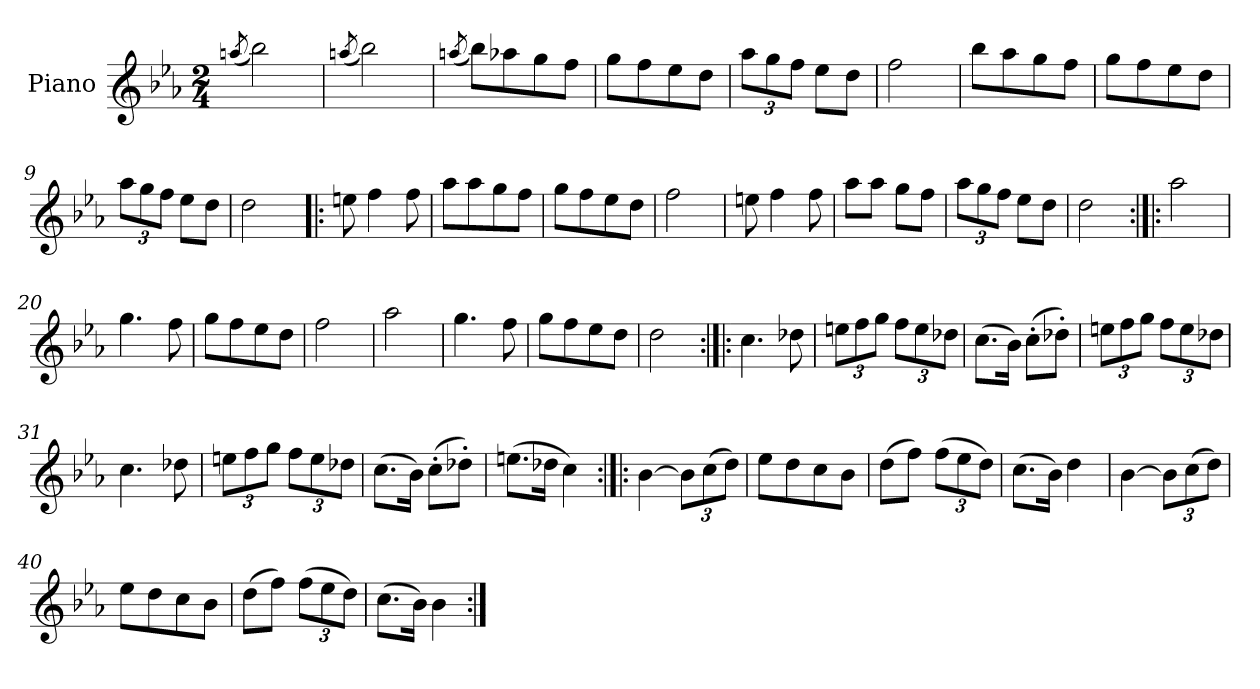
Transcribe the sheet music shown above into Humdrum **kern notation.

**kern
*part1
*staff1
*I"Piano
*I'Pno.
*clefG2
*k[b-e-a-]
*B-:mix
*M2/4
=1
(<8qaan/
2bb-\)
=2
(<8qaan/
2bb-\)
=3
(<8qaan/
8bb-\L)
8aa-X\
8gg\
8ff\J
=4
8gg\L
8ff\
8ee-\
8dd\J
=5
*Xbrackettup
12aa-\L
12gg\
12ff\J
8ee-\L
8dd\J
=6
2ff\
=7
8bb-\L
8aa-\
8gg\
8ff\J
!!LO:LB:g=z
=8
8gg\L
8ff\
8ee-\
8dd\J
=9
12aa-\L
12gg\
12ff\J
8ee-\L
8dd\J
=10
2dd\
=11!|:
8een\
4ff\
8ff\
=12
8aa-\L
8aa-\
8gg\
8ff\J
=13
8gg\L
8ff\
8ee-\
8dd\J
=14
2ff\
!!LO:LB:g=z
=15
8een\
4ff\
8ff\
=16
8aa-\L
8aa-\J
8gg\L
8ff\J
=17
12aa-\L
12gg\
12ff\J
8ee-\L
8dd\J
=18
2dd\
=19:|!|:
2aa-\
=20
4.gg\
8ff\
=21
8gg\L
8ff\
8ee-\
8dd\J
=22
2ff\
=23
2aa-\
!!LO:LB:g=z
=24
4.gg\
8ff\
=25
8gg\L
8ff\
8ee-\
8dd\J
=26
2dd\
=27:|!|:
4.cc\
8dd-X\
=28
12een\L
12ff\
12gg\J
12ff\L
12ee\
12dd-X\J
=29
(>8.cc\L
16b-\Jk)
(>8cc'\L
8dd-X'\J)
=30
12een\L
12ff\
12gg\J
12ff\L
12ee\
12dd-X\J
!!LO:LB:g=z
=31
4.cc\
8dd-X\
=32
12een\L
12ff\
12gg\J
12ff\L
12ee\
12dd-X\J
=33
(>8.cc\L
16b-\Jk)
(>8cc'\L
8dd-X'\J)
=34
(>8.een\L
16dd-X\Jk
4cc\)
=35:|!|:
[4b-\
12b-\L]
(>12cc\
12dd\J)
=36
8ee-\L
8dd\
8cc\
8b-\J
!!LO:LB:g=z
=37
(>8dd\L
8ff\J)
(>12ff\L
12ee-\
12dd\J)
=38
(>8.cc\L
16b-\Jk)
4dd\
=39
[4b-\
12b-\L]
(>12cc\
12dd\J)
=40
8ee-\L
8dd\
8cc\
8b-\J
=41
(>8dd\L
8ff\J)
(>12ff\L
12ee-\
12dd\J)
=42
(>8.cc\L
16b-\Jk)
4b-\
=:|!
*-
